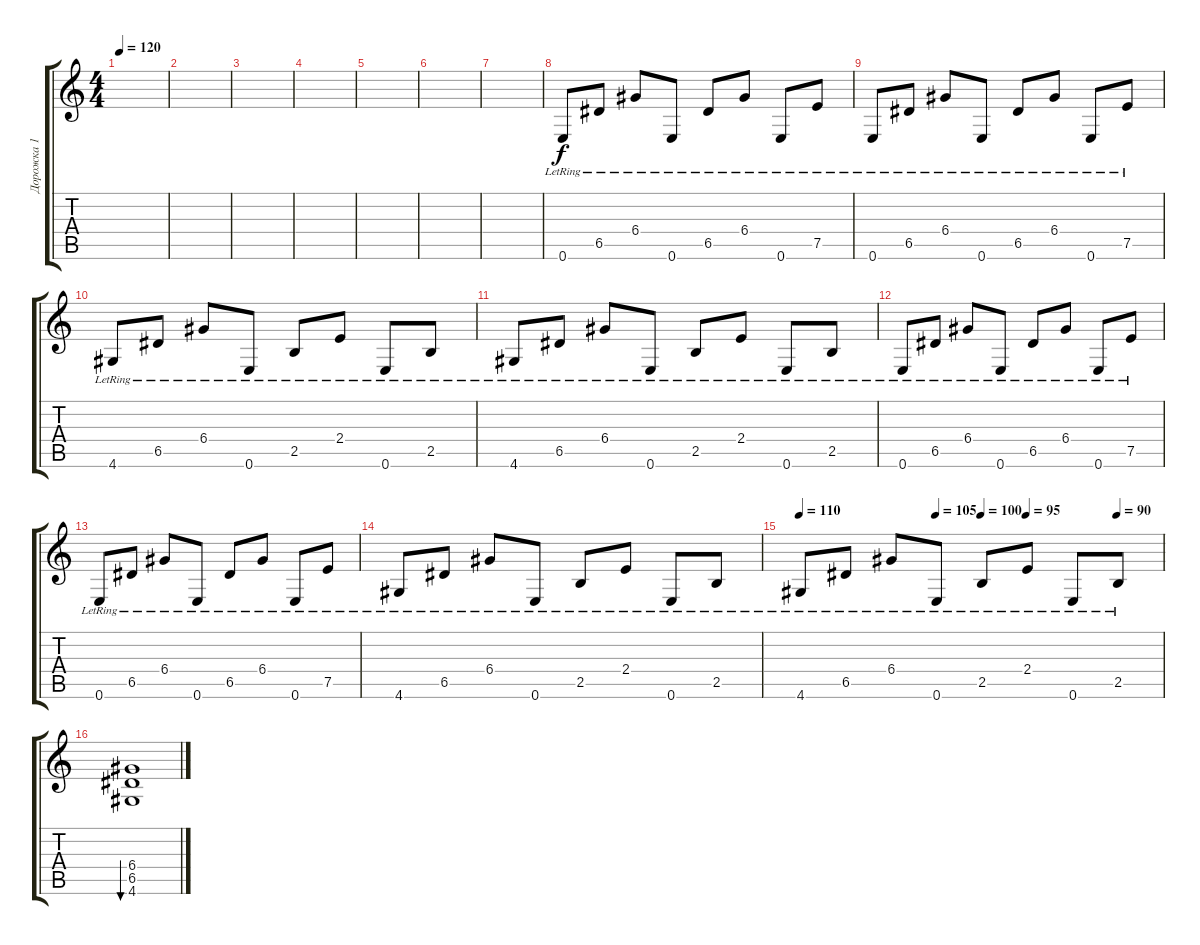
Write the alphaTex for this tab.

\track ("Дорожка 1" "Дорожка 1") {instrument electricguitarjazz}
\staff {score tabs}
\tuning (E4 B3 G3 D3 A2 E2) {hide}
\ts (4 4)
\tempo 120
\clef g2
\ks c
|
|
|
|
|
|
|
0.6{lr}.8 6.5{lr}.8 6.4{lr}.8 0.6{lr}.8 6.5{lr}.8 6.4{lr}.8 0.6{lr}.8 7.5{lr}.8 |
0.6{lr}.8 6.5{lr}.8 6.4{lr}.8 0.6{lr}.8 6.5{lr}.8 6.4{lr}.8 0.6{lr}.8 7.5{lr}.8 |
4.6{lr}.8 6.5{lr}.8 6.4{lr}.8 0.6{lr}.8 2.5{lr}.8 2.4{lr}.8 0.6{lr}.8 2.5{lr}.8 |
4.6{lr}.8 6.5{lr}.8 6.4{lr}.8 0.6{lr}.8 2.5{lr}.8 2.4{lr}.8 0.6{lr}.8 2.5{lr}.8 |
0.6{lr}.8 6.5{lr}.8 6.4{lr}.8 0.6{lr}.8 6.5{lr}.8 6.4{lr}.8 0.6{lr}.8 7.5{lr}.8 |
0.6{lr}.8 6.5{lr}.8 6.4{lr}.8 0.6{lr}.8 6.5{lr}.8 6.4{lr}.8 0.6{lr}.8 7.5{lr}.8 |
4.6{lr}.8 6.5{lr}.8 6.4{lr}.8 0.6{lr}.8 2.5{lr}.8 2.4{lr}.8 0.6{lr}.8 2.5{lr}.8 |
\tempo 110
\tempo (105 0.375)
\tempo (100 0.5)
\tempo (95 0.625)
\tempo (90 0.875)
4.6{lr}.8 6.5{lr}.8 6.4{lr}.8 0.6{lr}.8 2.5{lr}.8 2.4{lr}.8 0.6{lr}.8 2.5{lr}.8 |
(6.4 6.5 4.6).1{bu 480}
